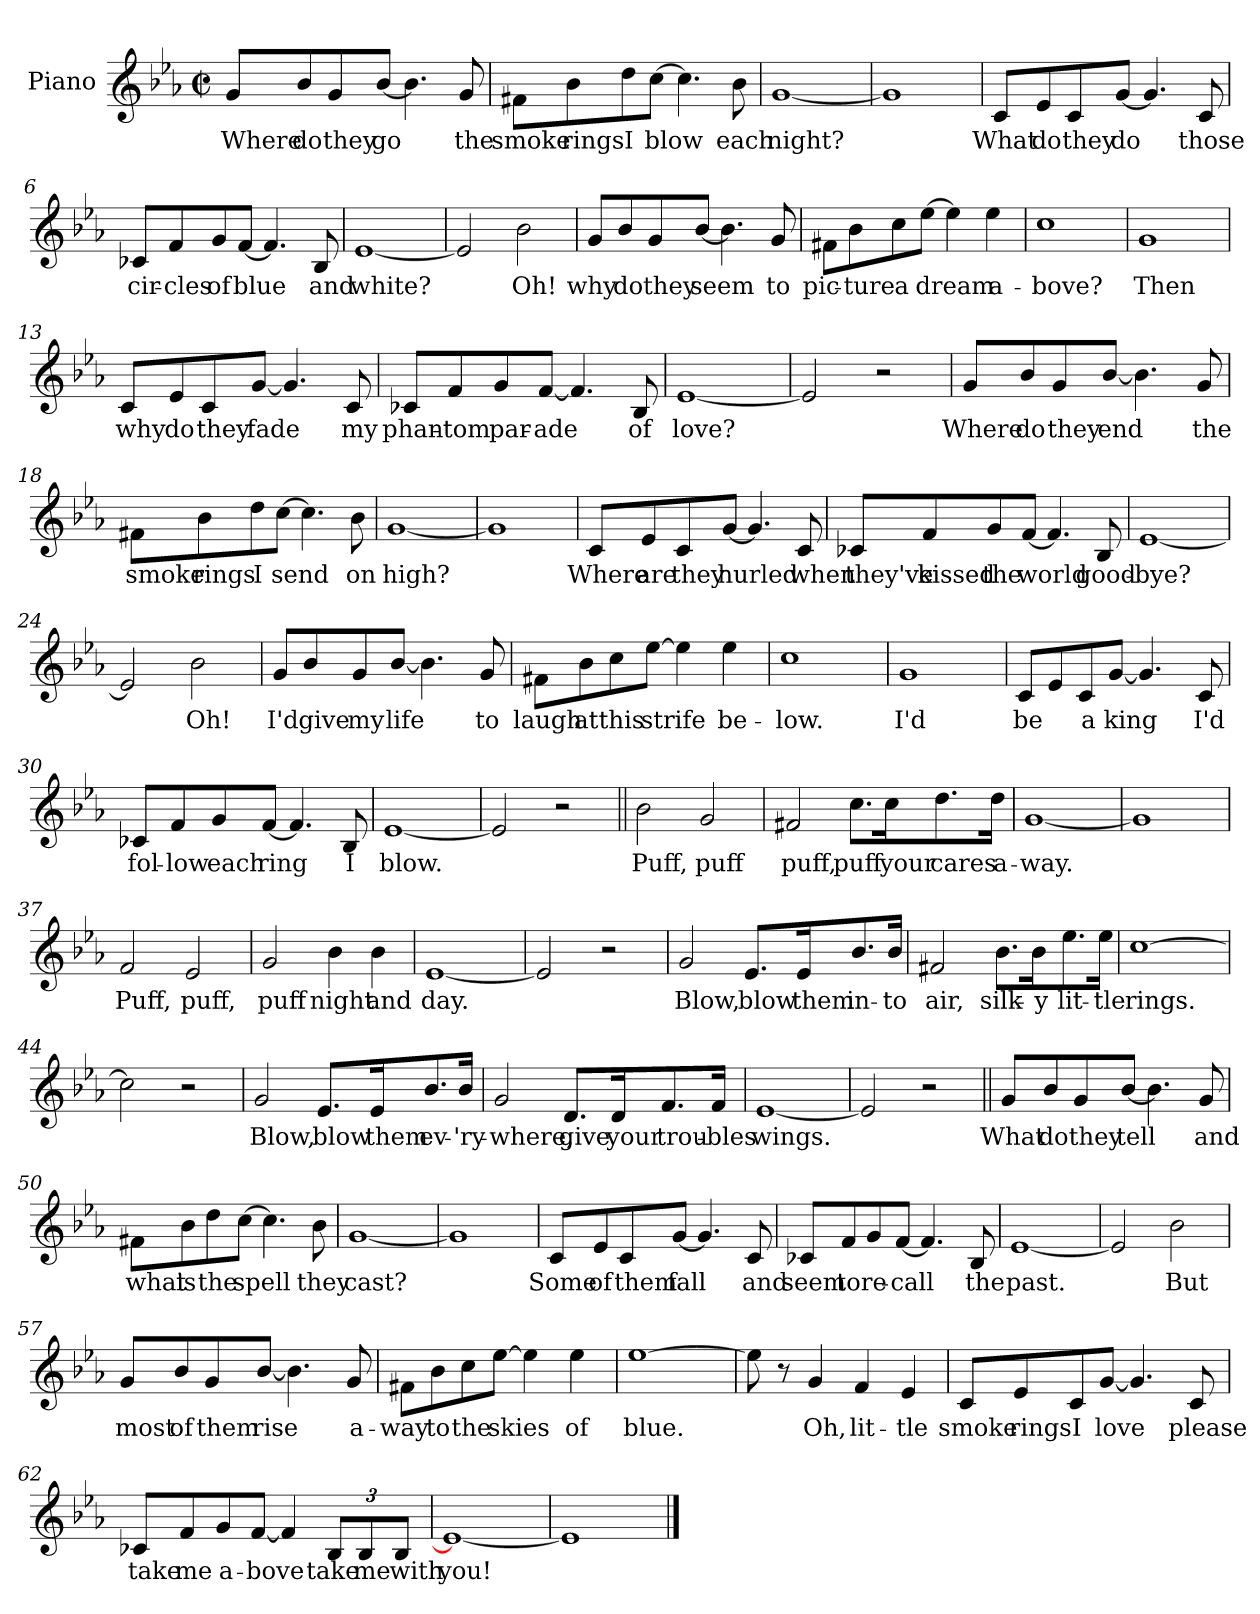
**kern	**text
*part1	*part1
*staff1	*staff1
*I"Piano	*
*I'Pno.	*
*clefG2	*
*k[b-e-a-]	*
*E-:	*
*M2/2	*
*met(c|)	*
=1	=1
8g/L	Where
8b-/	do
8g/	they
[8b-/J	go
4.b-\]	.
8g/	the
=2	=2
8f#X\L	smoke
8b-\	rings
8dd\	I
[8cc\J	blow
4.cc\]	.
8b-\	each
=3	=3
[1g	night?
=4	=4
1g]	.
!!LO:LB:g=z
=5	=5
8c/L	What
8e-/	do
8c/	they
[8g/J	do
4.g/]	.
8c/	those
=6	=6
8c-X/L	cir-
8f/	-cles
8g/	of
[8f/J	blue
4.f/]	.
8B-/	and
=7	=7
[1e-	white?
=8	=8
2e-/]	.
2b-\	Oh!
!!LO:LB:g=z
=9	=9
8g/L	why
8b-/	do
8g/	they
[8b-/J	seem
4.b-\]	.
8g/	to
=10	=10
8f#X\L	pic-
8b-\	-ture
8cc\	a
[8ee-\J	dream
4ee-\]	.
4ee-\	a-
=11	=11
1cc	-bove?
=12	=12
1g	Then
!!LO:LB:g=z
=13	=13
8c/L	why
8e-/	do
8c/	they
[8g/J	fade
4.g/]	.
8c/	my
=14	=14
8c-X/L	phan-
8f/	-tom
8g/	par-
[8f/J	-ade
4.f/]	.
8B-/	of
=15	=15
[1e-	love?
=16	=16
2e-/]	.
2r	.
!!LO:LB:g=z
=17	=17
8g/L	Where
8b-/	do
8g/	they
[8b-/J	end
4.b-\]	.
8g/	the
=18	=18
8f#X\L	smoke
8b-\	rings
8dd\	I
[8cc\J	-send
4.cc\]	.
8b-\	on
=19	=19
[1g	high?
=20	=20
1g]	.
!!LO:LB:g=z
=21	=21
8c/L	Where
8e-/	are
8c/	they
[8g/J	hurled
4.g/]	.
8c/	when
=22	=22
8c-X/L	they've
8f/	kissed
8g/	the
[8f/J	world
4.f/]	.
8B-/	good-
=23	=23
[1e-	-bye?
!!LO:LB:g=z
=24	=24
2e-/]	.
2b-\	Oh!
=25	=25
8g/L	I'd
8b-/	give
8g/	my
[8b-/J	life
4.b-\]	.
8g/	to
=26	=26
8f#X\L	laugh
8b-\	at
8cc\	this
[8ee-\J	strife
4ee-\]	.
4ee-\	be-
=27	=27
1cc	-low.
=28	=28
1g	I'd
!!LO:LB:g=z
=29	=29
8c/L	be
8e-/	.
8c/	a
[8g/J	king
4.g/]	.
8c/	I'd
=30	=30
8c-X/L	fol-
8f/	-low
8g/	each
[8f/J	ring
4.f/]	.
8B-/	I
=31	=31
[1e-	blow.
=32	=32
2e-/]	.
2r	.
=33||	=33||
2b-\	Puff,
2g/	puff
!!LO:PB:g=z
=34	=34
2f#X/	puff,
8.cc\L	puff
16cc\K	your
8.dd\	cares
16dd\Jk	a-
=35	=35
[1g	-way.
=36	=36
1g]	.
=37	=37
2f/	Puff,
2e-/	puff,
=38	=38
2g/	puff
4b-\	night
4b-\	and
=39	=39
[1e-	day.
!!LO:LB:g=z
=40	=40
2e-/]	.
2r	.
=41	=41
2g/	Blow,
8.e-/L	blow
16e-/K	them
8.b-/	in-
16b-/Jk	-to
=42	=42
2f#X/	air,
8.b-\L	silk-
16b-\K	-y
8.ee-\	lit-
16ee-\Jk	-tle
=43	=43
[1cc	rings.
=44	=44
2cc\]	.
2r	.
!!LO:LB:g=z
=45	=45
2g/	Blow,
8.e-/L	blow
16e-/K	them
8.b-/	ev-
16b-/Jk	-'ry-
=46	=46
2g/	-where,
8.d/L	give
16d/K	your
8.f/	trou-
16f/Jk	-bles
=47	=47
[1e-	wings.
=48	=48
2e-/]	.
2r	.
!!LO:LB:g=z
=49||	=49||
8g/L	What
8b-/	do
8g/	they
[8b-/J	tell
4.b-\]	.
8g/	and
=50	=50
8f#X\L	what
8b-\	is
8dd\	the
[8cc\J	-spell
4.cc\]	.
8b-\	they
=51	=51
[1g	cast?
=52	=52
1g]	.
!!LO:LB:g=z
=53	=53
8c/L	Some
8e-/	of
8c/	them
[8g/J	fall
4.g/]	.
8c/	and
=54	=54
8c-X/L	seem
8f/	to
8g/	re-
[8f/J	-call
4.f/]	.
8B-/	the
=55	=55
[1e-	past.
=56	=56
2e-/]	.
2b-\	But
!!LO:LB:g=z
=57	=57
8g/L	most
8b-/	of
8g/	them
[8b-/J	rise
4.b-\]	.
8g/	a-
=58	=58
8f#X\L	-way
8b-\	to
8cc\	the
[8ee-\J	skies
4ee-\]	.
4ee-\	of
=59	=59
[1ee-	blue.
=60	=60
8ee-\]	.
8r	.
4g/	Oh,
4f/	lit-
4e-/	-tle
!!LO:LB:g=z
=61	=61
8c/L	smoke
8e-/	rings
8c/	I
[8g/J	love
4.g/]	.
8c/	please
=62	=62
8c-X/L	take
8f/	me
8g/	a-
[8f/J	-bove
4f/]	.
*Xbrackettup	*
12B-/L	take
12B-/	me
12B-/J	with
=63	=63
1e-_	you!
=64	=64
1e-]	.
==	==
*-	*-
